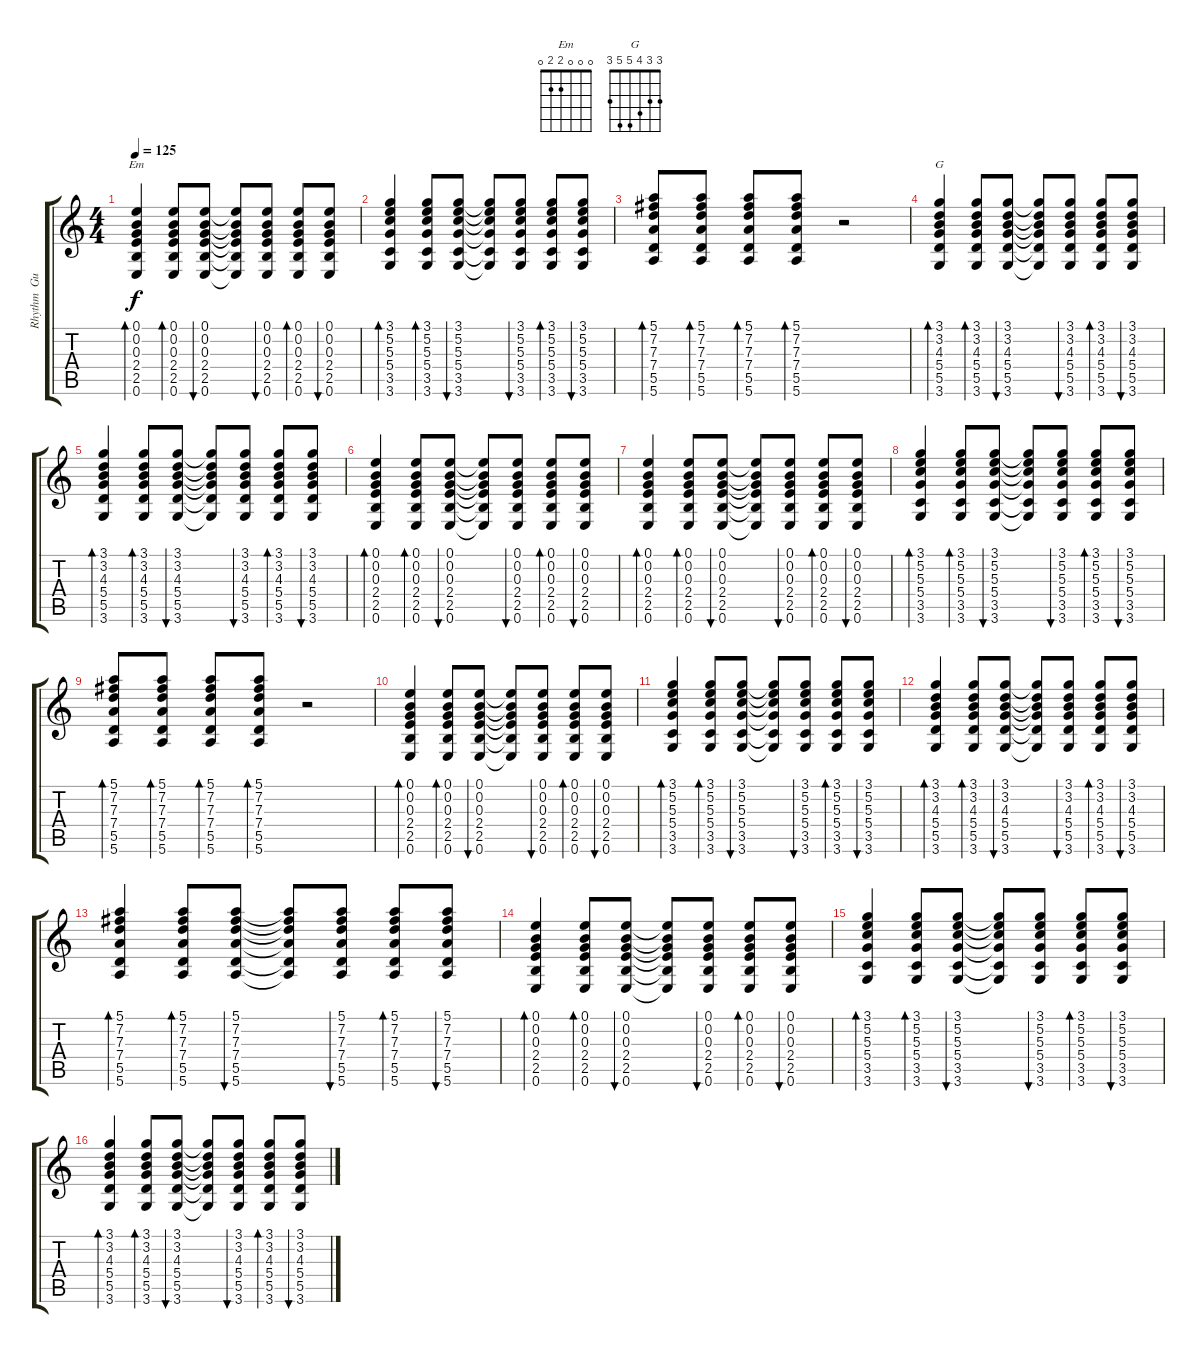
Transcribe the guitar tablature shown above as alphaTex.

\track ("Rhythm  Guitar" "Rhythm  Gu") {instrument acousticguitarsteel}
\staff {score tabs}
\tuning (E4 B3 G3 D3 A2 E2) {hide}
\chord ("Em" 0 0 0 2 2 0)
\chord ("G" 3 3 4 5 5 3)
\ts (4 4)
\tempo 125
\clef g2
\ks c
(0.1 0.2 0.3 2.4 2.5 0.6).4{bd 60 ch "Em" dy f} (0.1 0.2 0.3 2.4 2.5 0.6).8{bd 60} (0.1 0.2 0.3 2.4 2.5 0.6).8{bu 60} (0.1{t} 0.2{t} 0.3{t} 2.4{t} 2.5{t} 0.6{t}).8 (0.1 0.2 0.3 2.4 2.5 0.6).8{bu 60} (0.1 0.2 0.3 2.4 2.5 0.6).8{bd 60} (0.1 0.2 0.3 2.4 2.5 0.6).8{bu 60} |
(3.1 5.2 5.3 5.4 3.5 3.6).4{bd 60} (3.1 5.2 5.3 5.4 3.5 3.6).8{bd 60} (3.1 5.2 5.3 5.4 3.5 3.6).8{bu 60} (3.1{t} 5.2{t} 5.3{t} 5.4{t} 3.5{t} 3.6{t}).8 (3.1 5.2 5.3 5.4 3.5 3.6).8{bu 60} (3.1 5.2 5.3 5.4 3.5 3.6).8{bd 60} (3.1 5.2 5.3 5.4 3.5 3.6).8{bu 60} |
(5.1 7.2 7.3 7.4 5.5 5.6).8{bd 60} (5.1 7.2 7.3 7.4 5.5 5.6).8{bd 60} (5.1 7.2 7.3 7.4 5.5 5.6).8{bd 60} (5.1 7.2 7.3 7.4 5.5 5.6).8{bd 60} r.2 |
(3.1 3.2 4.3 5.4 5.5 3.6).4{bd 60 ch "G"} (3.1 3.2 4.3 5.4 5.5 3.6).8{bd 60} (3.1 3.2 4.3 5.4 5.5 3.6).8{bu 60} (3.1{t} 3.2{t} 4.3{t} 5.4{t} 5.5{t} 3.6{t}).8 (3.1 3.2 4.3 5.4 5.5 3.6).8{bu 60} (3.1 3.2 4.3 5.4 5.5 3.6).8{bd 60} (3.1 3.2 4.3 5.4 5.5 3.6).8{bu 60} |
(3.1 3.2 4.3 5.4 5.5 3.6).4{bd 60} (3.1 3.2 4.3 5.4 5.5 3.6).8{bd 60} (3.1 3.2 4.3 5.4 5.5 3.6).8{bu 60} (3.1{t} 3.2{t} 4.3{t} 5.4{t} 5.5{t} 3.6{t}).8 (3.1 3.2 4.3 5.4 5.5 3.6).8{bu 60} (3.1 3.2 4.3 5.4 5.5 3.6).8{bd 60} (3.1 3.2 4.3 5.4 5.5 3.6).8{bu 60} |
(0.1 0.2 0.3 2.4 2.5 0.6).4{bd 60} (0.1 0.2 0.3 2.4 2.5 0.6).8{bd 60} (0.1 0.2 0.3 2.4 2.5 0.6).8{bu 60} (0.1{t} 0.2{t} 0.3{t} 2.4{t} 2.5{t} 0.6{t}).8 (0.1 0.2 0.3 2.4 2.5 0.6).8{bu 60} (0.1 0.2 0.3 2.4 2.5 0.6).8{bd 60} (0.1 0.2 0.3 2.4 2.5 0.6).8{bu 60} |
(0.1 0.2 0.3 2.4 2.5 0.6).4{bd 60} (0.1 0.2 0.3 2.4 2.5 0.6).8{bd 60} (0.1 0.2 0.3 2.4 2.5 0.6).8{bu 60} (0.1{t} 0.2{t} 0.3{t} 2.4{t} 2.5{t} 0.6{t}).8 (0.1 0.2 0.3 2.4 2.5 0.6).8{bu 60} (0.1 0.2 0.3 2.4 2.5 0.6).8{bd 60} (0.1 0.2 0.3 2.4 2.5 0.6).8{bu 60} |
(3.1 5.2 5.3 5.4 3.5 3.6).4{bd 60} (3.1 5.2 5.3 5.4 3.5 3.6).8{bd 60} (3.1 5.2 5.3 5.4 3.5 3.6).8{bu 60} (3.1{t} 5.2{t} 5.3{t} 5.4{t} 3.5{t} 3.6{t}).8 (3.1 5.2 5.3 5.4 3.5 3.6).8{bu 60} (3.1 5.2 5.3 5.4 3.5 3.6).8{bd 60} (3.1 5.2 5.3 5.4 3.5 3.6).8{bu 60} |
(5.1 7.2 7.3 7.4 5.5 5.6).8{bd 60} (5.1 7.2 7.3 7.4 5.5 5.6).8{bd 60} (5.1 7.2 7.3 7.4 5.5 5.6).8{bd 60} (5.1 7.2 7.3 7.4 5.5 5.6).8{bd 60} r.2 |
(0.1 0.2 0.3 2.4 2.5 0.6).4{bd 60} (0.1 0.2 0.3 2.4 2.5 0.6).8{bd 60} (0.1 0.2 0.3 2.4 2.5 0.6).8{bu 60} (0.1{t} 0.2{t} 0.3{t} 2.4{t} 2.5{t} 0.6{t}).8 (0.1 0.2 0.3 2.4 2.5 0.6).8{bu 60} (0.1 0.2 0.3 2.4 2.5 0.6).8{bd 60} (0.1 0.2 0.3 2.4 2.5 0.6).8{bu 60} |
(3.1 5.2 5.3 5.4 3.5 3.6).4{bd 60} (3.1 5.2 5.3 5.4 3.5 3.6).8{bd 60} (3.1 5.2 5.3 5.4 3.5 3.6).8{bu 60} (3.1{t} 5.2{t} 5.3{t} 5.4{t} 3.5{t} 3.6{t}).8 (3.1 5.2 5.3 5.4 3.5 3.6).8{bu 60} (3.1 5.2 5.3 5.4 3.5 3.6).8{bd 60} (3.1 5.2 5.3 5.4 3.5 3.6).8{bu 60} |
(3.1 3.2 4.3 5.4 5.5 3.6).4{bd 60} (3.1 3.2 4.3 5.4 5.5 3.6).8{bd 60} (3.1 3.2 4.3 5.4 5.5 3.6).8{bu 60} (3.1{t} 3.2{t} 4.3{t} 5.4{t} 5.5{t} 3.6{t}).8 (3.1 3.2 4.3 5.4 5.5 3.6).8{bu 60} (3.1 3.2 4.3 5.4 5.5 3.6).8{bd 60} (3.1 3.2 4.3 5.4 5.5 3.6).8{bu 60} |
(5.1 7.2 7.3 7.4 5.5 5.6).4{bd 60} (5.1 7.2 7.3 7.4 5.5 5.6).8{bd 60} (5.1 7.2 7.3 7.4 5.5 5.6).8{bu 60} (5.1{t} 7.2{t} 7.3{t} 7.4{t} 5.5{t} 5.6{t}).8 (5.1 7.2 7.3 7.4 5.5 5.6).8{bu 60} (5.1 7.2 7.3 7.4 5.5 5.6).8{bd 60} (5.1 7.2 7.3 7.4 5.5 5.6).8{bu 60} |
(0.1 0.2 0.3 2.4 2.5 0.6).4{bd 60} (0.1 0.2 0.3 2.4 2.5 0.6).8{bd 60} (0.1 0.2 0.3 2.4 2.5 0.6).8{bu 60} (0.1{t} 0.2{t} 0.3{t} 2.4{t} 2.5{t} 0.6{t}).8 (0.1 0.2 0.3 2.4 2.5 0.6).8{bu 60} (0.1 0.2 0.3 2.4 2.5 0.6).8{bd 60} (0.1 0.2 0.3 2.4 2.5 0.6).8{bu 60} |
(3.1 5.2 5.3 5.4 3.5 3.6).4{bd 60} (3.1 5.2 5.3 5.4 3.5 3.6).8{bd 60} (3.1 5.2 5.3 5.4 3.5 3.6).8{bu 60} (3.1{t} 5.2{t} 5.3{t} 5.4{t} 3.5{t} 3.6{t}).8 (3.1 5.2 5.3 5.4 3.5 3.6).8{bu 60} (3.1 5.2 5.3 5.4 3.5 3.6).8{bd 60} (3.1 5.2 5.3 5.4 3.5 3.6).8{bu 60} |
(3.1 3.2 4.3 5.4 5.5 3.6).4{bd 60} (3.1 3.2 4.3 5.4 5.5 3.6).8{bd 60} (3.1 3.2 4.3 5.4 5.5 3.6).8{bu 60} (3.1{t} 3.2{t} 4.3{t} 5.4{t} 5.5{t} 3.6{t}).8 (3.1 3.2 4.3 5.4 5.5 3.6).8{bu 60} (3.1 3.2 4.3 5.4 5.5 3.6).8{bd 60} (3.1 3.2 4.3 5.4 5.5 3.6).8{bu 60}
